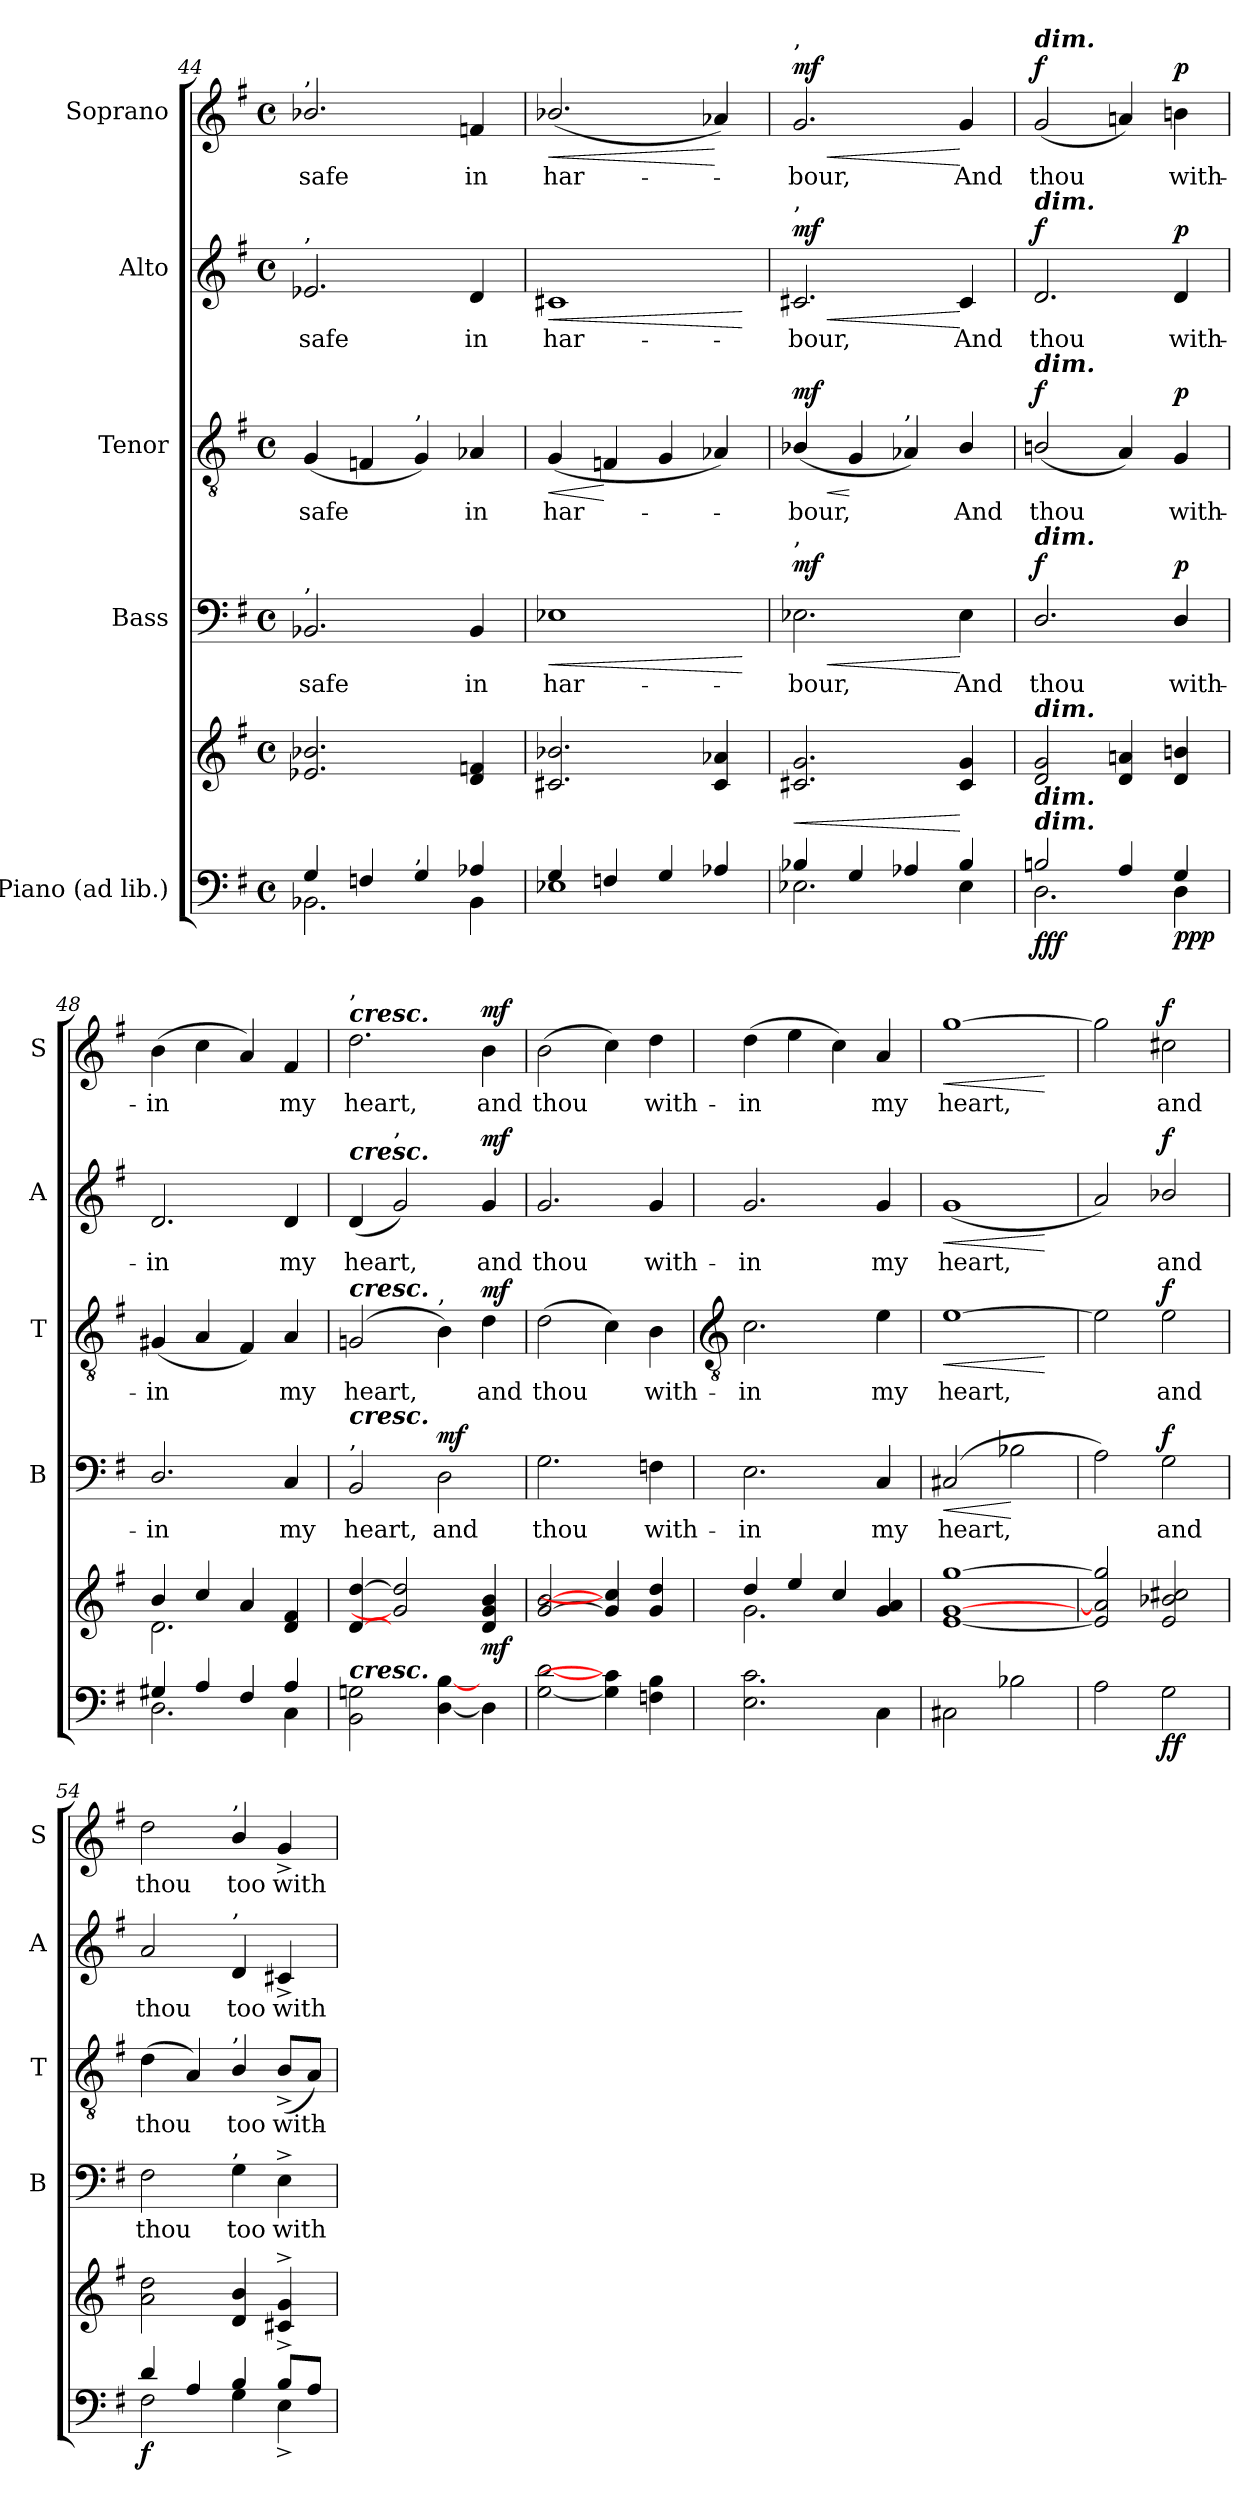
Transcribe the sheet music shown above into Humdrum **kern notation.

**kern	**kern	**dynam	**kern	**text	**dynam	**kern	**text	**dynam	**kern	**text	**dynam	**kern	**text	**dynam
*part5	*part5	*part5	*part4	*part4	*part4	*part3	*part3	*part3	*part2	*part2	*part2	*part1	*part1	*part1
*staff6	*staff5	*staff5/6	*staff4	*staff4	*staff4	*staff3	*staff3	*staff3	*staff2	*staff2	*staff2	*staff1	*staff1	*staff1
*I"Piano (ad lib.)	*	*	*I"Bass	*	*	*I"Tenor	*	*	*I"Alto	*	*	*I"Soprano	*	*
*	*	*	*I'B	*	*	*I'T	*	*	*I'A	*	*	*I'S	*	*
!!LO:LB:g=z
*clefF4	*clefG2	*	*clefF4	*	*	*clefGv2	*	*	*clefG2	*	*	*clefG2	*	*
*k[f#]	*k[f#]	*	*k[f#]	*	*	*k[f#]	*	*	*k[f#]	*	*	*k[f#]	*	*
*G:	*G:	*	*G:	*	*	*G:	*	*	*G:	*	*	*G:	*	*
*M4/4	*M4/4	*	*M4/4	*	*	*M4/4	*	*	*M4/4	*	*	*M4/4	*	*
*met(c)	*met(c)	*	*met(c)	*	*	*met(c)	*	*	*met(c)	*	*	*met(c)	*	*
=44	=44	=44	=44	=44	=44	=44	=44	=44	=44	=44	=44	=44	=44	=44
*^	*^	*	*	*	*	*	*	*	*	*	*	*	*	*
!	!	!	!	!	!	!	!	!	!	!	!	!	!	!LO:TX:a:t=,	!	!
!	!	!	!	!	!	!	!	!	!	!	!LO:TX:a:t=,	!	!	!	!	!
!	!	!	!	!	!LO:TX:a:t=,	!	!	!	!	!	!	!	!	!	!	!
!	!	!	!	!	!	!LO:LY:b	!	!	!LO:LY:b	!	!	!LO:LY:b	!	!	!LO:LY:b	!
4G/	2.BB-X\	2.e-X/ 2.b-X/	1ryy	.	2.BB-X	safe	.	(<4G	safe	.	2.e-X	safe	.	2.b-X/	safe	.
4Fn/	.	.	.	.	.	.	.	4Fn	.	.	.	.	.	.	.	.
!	!	!	!	!	!	!	!	!LO:TX:a:t=,	!	!	!	!	!	!	!	!
!LO:TX:a:t=,	!	!	!	!	!	!	!	!	!	!	!	!	!	!	!	!
4G/	.	.	.	.	.	.	.	4G)	.	.	.	.	.	.	.	.
!	!	!	!	!	!	!LO:LY:b	!	!	!LO:LY:b	!	!	!LO:LY:b	!	!	!LO:LY:b	!
4A-X/	4BB-\	4d 4fn	.	.	4BB-	in	.	4A-X	in	.	4d	in	.	4fn	in	.
=45	=45	=45	=45	=45	=45	=45	=45	=45	=45	=45	=45	=45	=45	=45	=45	=45
!	!	!	!	!LO:HP:b	!	!LO:LY:b	!LO:HP:b	!	!LO:LY:b	!LO:HP:b	!	!LO:LY:b	!LO:HP:b	!	!LO:LY:b	!LO:HP:b
4G/	1E-X\	2.c#X/ 2.b-X/	1ryy	<	1E-X	har-	<	(<4G	har-	<	1c#X	har-	<	(<2.b-X/	har-	<
4Fn/	.	.	.	.	.	.	.	4Fn	.	[	.	.	.	.	.	.
4G/	.	.	.	.	.	.	.	4G	.	.	.	.	.	.	.	.
4A-X/	.	4c# 4a-X	.	[	.	.	.	4A-X)	.	.	.	.	.	4a-X)	.	[
*v	*v	*	*	*	*	*	*	*	*	*	*	*	*	*	*	*
*	*v	*v	*	*	*	*	*	*	*	*	*	*	*	*	*
.	.	.	.	.	[	.	.	.	.	.	[	.	.	.
=46	=46	=46	=46	=46	=46	=46	=46	=46	=46	=46	=46	=46	=46	=46
*^	*	*	*	*	*	*	*	*	*	*	*	*	*	*
!	!	!	!	!	!	!	!	!	!	!	!	!	!LO:TX:a:t=,	!	!
!	!	!	!	!	!	!	!	!	!	!LO:TX:a:t=,	!	!	!	!	!
!	!	!	!	!LO:TX:a:t=,	!	!	!	!	!	!	!	!	!	!	!
!	!	!	!LO:HP:b	!	!LO:LY:b	!LO:HP:b	!	!LO:LY:b	!LO:HP:b	!	!LO:LY:b	!LO:HP:b	!	!LO:LY:b	!LO:HP:b
*	*	*^	*	*	*	*	*	*	*	*	*	*	*	*	*
!	!	!	!	!LO:DY:n=1:b=2	!	!	!	!	!	!	!	!	!	!	!	!
!	!	!	!	!LO:DY:n=2:b=2	!	!	!	!	!	!	!	!	!	!	!	!
!	!	!	!	!LO:DY:n=3:b	!	!	!LO:DY:n=1:b	!	!	!LO:DY:n=1:b	!	!	!LO:DY:n=1:b	!	!	!LO:DY:n=1:b
4B-X/	2.E-X\	2.c#X 2.g	1ryy	< mf mf mf	2.E-X	-bour,	< mf	(<4B-X/	bour,	< mf	2.c#X	-bour,	< mf	2.g	bour,	< mf
4G/	.	.	.	.	.	.	.	4G	.	[	.	.	.	.	.	.
!	!	!	!	!	!	!	!	!LO:TX:a:t=,	!	!	!	!	!	!	!	!
4A-X/	.	.	.	.	.	.	.	4A-X)	.	.	.	.	.	.	.	.
!	!	!	!	!	!	!LO:LY:b	!	!	!LO:LY:b	!	!	!LO:LY:b	!	!	!LO:LY:b	!
4B-/	4E-\	4c# 4g	.	[	4E-	And	[	4B-/	And	.	4c#	And	[	4g	And	[
=47	=47	=47	=47	=47	=47	=47	=47	=47	=47	=47	=47	=47	=47	=47	=47	=47
!	!	!	!	!	!	!	!	!	!	!	!	!	!	!LO:TX:a:Bi:t=dim.	!	!
!	!	!	!	!	!	!	!	!	!	!	!LO:TX:a:Bi:t=dim.	!	!	!	!	!
!	!	!	!	!	!	!	!	!LO:TX:a:Bi:t=dim.	!	!	!	!	!	!	!	!
!	!	!	!	!	!LO:TX:a:Bi:t=dim.	!	!	!	!	!	!	!	!	!	!	!
!	!	!LO:TX:a:Bi:t=dim.	!	!	!	!	!	!	!	!	!	!	!	!	!	!
!LO:TX:a:Bi:t=dim.	!	!	!	!	!	!	!	!	!	!	!	!	!	!	!	!
!LO:TX:a:Bi:t=dim.	!	!	!	!	!	!	!	!	!	!	!	!	!	!	!	!
!	!	!	!	!LO:DY:b=2	!	!LO:LY:b	!	!	!LO:LY:b	!	!	!LO:LY:b	!	!	!LO:LY:b	!
!	!	!	!	!LO:DY:n=1:b=2	!	!	!	!	!	!	!	!	!	!	!	!
!	!	!	!	!LO:DY:n=2:b	!	!	!LO:DY:b	!	!	!LO:DY:b	!	!	!LO:DY:b	!	!	!LO:DY:b
2Bn/	2.D\	2d 2g	1ryy	f f f	2.D/	thou	f	(<2Bn/	thou	f	2.d	thou	f	(<2g	thou	f
4A/	.	4d 4an	.	.	.	.	.	4A)	.	.	.	.	.	4an)	.	.
!	!	!	!	!LO:DY:n=3:b=2	!	!LO:LY:b	!	!	!LO:LY:b	!	!	!LO:LY:b	!	!	!LO:LY:b	!
!	!	!	!	!LO:DY:n=4:b=2	!	!	!	!	!	!	!	!	!	!	!	!
!	!	!	!	!LO:DY:n=5:b	!	!	!LO:DY:b	!	!	!LO:DY:b	!	!	!LO:DY:b	!	!	!LO:DY:b
4G/	4D\	4d 4bn	.	p p p	4D/	with-	p	4G	with-	p	4d	with-	p	4bn	with-	p
=48	=48	=48	=48	=48	=48	=48	=48	=48	=48	=48	=48	=48	=48	=48	=48	=48
!	!	!	!	!	!	!LO:LY:b	!	!	!LO:LY:b	!	!	!LO:LY:b	!	!	!LO:LY:b	!
4G#X/	2.D\	4b/	2.d\	.	2.D/	-in	.	(<4G#X	-in	.	2.d	-in	.	(>4b	-in	.
4A/	.	4cc/	.	.	.	.	.	4A	.	.	.	.	.	4cc	.	.
4F#/	.	4a	.	.	.	.	.	4F#)	.	.	.	.	.	4a)	.	.
!	!	!	!	!	!	!LO:LY:b	!	!	!LO:LY:b	!	!	!LO:LY:b	!	!	!LO:LY:b	!
4A/	4C\	4d 4f#	4ryy	.	4C	my	.	4A	my	.	4d	my	.	4f#	my	.
=49	=49	=49	=49	=49	=49	=49	=49	=49	=49	=49	=49	=49	=49	=49	=49	=49
!	!	!	!	!	!	!	!	!	!	!	!	!	!	!LO:TX:a:Bi:t=cresc.	!	!
!	!	!	!	!	!	!	!	!	!	!	!	!	!	!LO:TX:a:t=,	!	!
!	!	!	!	!	!	!	!	!	!	!	!LO:TX:a:Bi:t=cresc.	!	!	!	!	!
!	!	!	!	!	!	!	!	!LO:TX:a:Bi:t=cresc.	!	!	!	!	!	!	!	!
!	!	!	!	!	!LO:TX:a:t=,	!	!	!	!	!	!	!	!	!	!	!
!	!	!	!	!	!LO:TX:a:Bi:t=cresc.	!	!	!	!	!	!	!	!	!	!	!
!LO:TX:a:Bi:t=cresc.	!	!	!	!	!	!	!	!	!	!	!	!	!	!	!	!
!	!	!	!	!	!	!LO:LY:b	!	!	!LO:LY:b	!	!	!LO:LY:b	!	!	!LO:LY:b	!
1ryy	2BB\ 2Gn\	[4d [4dd	1ryy	.	2BB	heart,	.	(<2Gn	heart,	.	(<4d	heart,	.	2.dd	heart,	.
!	!	!	!	!	!	!	!	!	!	!	!LO:TX:a:t=,	!	!	!	!	!
.	.	2g] 2dd]	.	.	.	.	.	.	.	.	2g)	.	.	.	.	.
!	!	!	!	!	!	!	!	!LO:TX:a:t=,	!	!	!	!	!	!	!	!
!	!	!	!	!	!	!LO:LY:b	!LO:DY:b	!	!	!	!	!	!	!	!	!
.	[4D\ [4B\	.	.	.	2D	and	mf	4B)	.	.	.	.	.	.	.	.
!	!	!	!	!LO:DY:b	!	!	!	!	!LO:LY:b	!LO:DY:b	!	!LO:LY:b	!LO:DY:b	!	!LO:LY:b	!LO:DY:b
.	4D\]	4d 4g 4b	.	mf	.	.	.	4d	and	mf	4g	and	mf	4b	and	mf
=50	=50	=50	=50	=50	=50	=50	=50	=50	=50	=50	=50	=50	=50	=50	=50	=50
!	!	!	!	!	!	!LO:LY:b	!	!	!LO:LY:b	!	!	!LO:LY:b	!	!	!LO:LY:b	!
1ryy	[2G\ [2d\	[2g [2b	1ryy	.	2.G	thou	.	(>2d	thou	.	2.g	thou	.	(>2b	thou	.
.	4G\] 4c\]	4g] 4cc]	.	.	.	.	.	4c)	.	.	.	.	.	4cc)	.	.
!	!	!	!	!	!	!LO:LY:b	!	!	!LO:LY:b	!	!	!LO:LY:b	!	!	!LO:LY:b	!
.	4Fn\ 4B\	4g 4dd	.	.	4Fn	with-	.	4B	with-	.	4g	with-	.	4dd	with-	.
!!LO:LB:g=z
=51	=51	=51	=51	=51	=51	=51	=51	=51	=51	=51	=51	=51	=51	=51	=51	=51
*	*	*	*	*	*	*	*	*clefGv2	*	*	*	*	*	*	*	*
!	!	!	!	!	!	!LO:LY:b	!	!	!LO:LY:b	!	!	!LO:LY:b	!	!	!LO:LY:b	!
1ryy	2.E 2.c	4dd/	2.g\	.	2.E	-in	.	2.c	-in	.	2.g	-in	.	(>4dd	-in	.
.	.	4ee/	.	.	.	.	.	.	.	.	.	.	.	4ee	.	.
.	.	4cc/	.	.	.	.	.	.	.	.	.	.	.	4cc)	.	.
!	!	!	!	!	!	!LO:LY:b	!	!	!LO:LY:b	!	!	!LO:LY:b	!	!	!LO:LY:b	!
.	4C	4g 4a	4ryy	.	4C	my	.	4e	my	.	4g	my	.	4a	my	.
=52	=52	=52	=52	=52	=52	=52	=52	=52	=52	=52	=52	=52	=52	=52	=52	=52
!	!	!	!	!LO:HP:b	!	!LO:LY:b	!LO:HP:b	!	!LO:LY:b	!LO:HP:b	!	!LO:LY:b	!LO:HP:b	!	!LO:LY:b	!LO:HP:b
1ryy	2C#X	[1e [1g [1gg	1ryy	<	(>2C#X	heart,	<	[1e	heart,	<	(<1g	heart,	<	[1gg	heart,	<
.	2B-X	.	.	.	2B-X	.	[	.	.	.	.	.	.	.	.	.
*v	*v	*	*	*	*	*	*	*	*	*	*	*	*	*	*	*
*	*v	*v	*	*	*	*	*	*	*	*	*	*	*	*	*
.	.	[	.	.	.	.	.	[	.	.	[	.	.	[
=53	=53	=53	=53	=53	=53	=53	=53	=53	=53	=53	=53	=53	=53	=53
*^	*^	*	*	*	*	*	*	*	*	*	*	*	*	*
1ryy	2A	2e] 2a] 2gg]	1ryy	.	2A)	.	.	2e]	.	.	2a)	.	.	2gg]	.	.
!	!	!	!	!LO:DY:b=2	!	!LO:LY:b	!	!	!LO:LY:b	!	!	!LO:LY:b	!	!	!LO:LY:b	!
!	!	!	!	!LO:DY:n=1:b	!	!	!LO:DY:b	!	!	!LO:DY:b	!	!	!LO:DY:b	!	!	!LO:DY:b
.	2G	2e 2b-X 2cc#X	.	f f	2G	and	f	2e	and	f	2b-X/	and	f	2cc#X	and	f
=54	=54	=54	=54	=54	=54	=54	=54	=54	=54	=54	=54	=54	=54	=54	=54	=54
!	!	!	!	!LO:DY:b=2	!	!LO:LY:b	!	!	!LO:LY:b	!	!	!LO:LY:b	!	!	!LO:LY:b	!
4d/	2F#	2a\ 2dd\	1ryy	f	2F#	thou	.	(<4d	thou	.	2a	thou	.	2dd	thou	.
4A/	.	.	.	.	.	.	.	4A)	.	.	.	.	.	.	.	.
!	!	!	!	!	!	!	!	!	!	!	!	!	!	!LO:TX:a:t=,	!	!
!	!	!	!	!	!	!	!	!	!	!	!LO:TX:a:t=,	!	!	!	!	!
!	!	!	!	!	!	!	!	!LO:TX:a:t=,	!	!	!	!	!	!	!	!
!	!	!	!	!	!LO:TX:a:t=,	!	!	!	!	!	!	!	!	!	!	!
!	!	!	!	!	!	!LO:LY:b	!	!	!LO:LY:b	!	!	!LO:LY:b	!	!	!LO:LY:b	!
4B/	4G	4d/ 4b/	.	.	4G	too	.	4B/	too	.	4d	too	.	4b/	too	.
!	!	!	!	!	!	!LO:LY:b	!	!	!LO:LY:b	!	!	!LO:LY:b	!	!	!LO:LY:b	!
8B^/L	4E^	4c#X^ 4g^	.	.	4E^	with-	.	(<8B^L	with-	.	4c#X^	with-	.	4g^	with-	.
8A/J	.	.	.	.	.	.	.	8AJ)	.	.	.	.	.	.	.	.
*v	*v	*	*	*	*	*	*	*	*	*	*	*	*	*	*	*
*	*v	*v	*	*	*	*	*	*	*	*	*	*	*	*	*
=	=	=	=	=	=	=	=	=	=	=	=	=	=	=
*-	*-	*-	*-	*-	*-	*-	*-	*-	*-	*-	*-	*-	*-	*-
